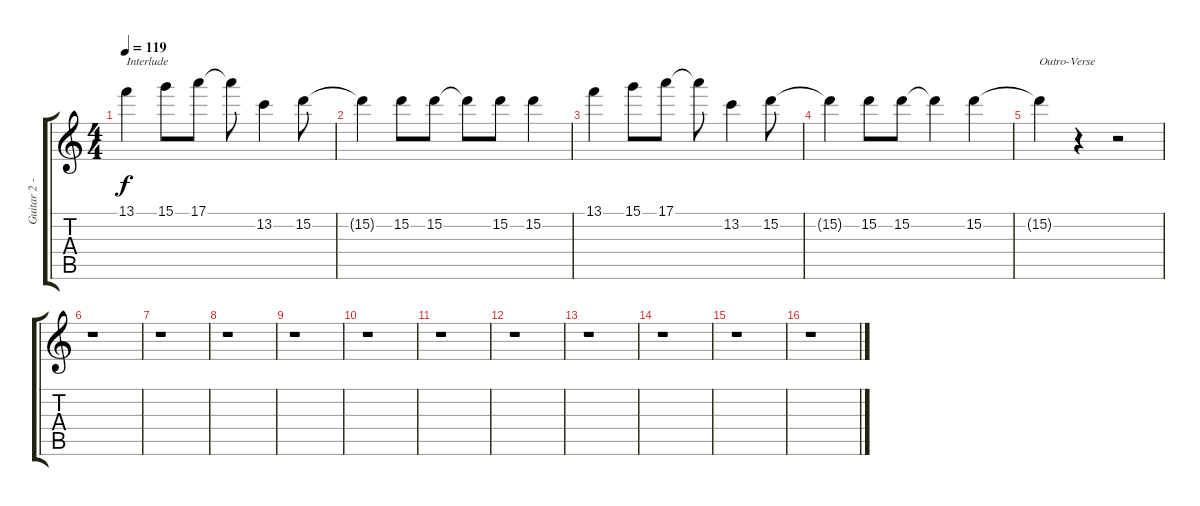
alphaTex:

\track ("Guitar 2 - Clean " "Guitar 2 -") {instrument electricguitarclean}
\staff {score tabs}
\tuning (E4 B3 G3 D3 A2 E2) {hide}
\ts (4 4)
\tempo 119
\clef g2
\ks c
13.1.4{txt "Interlude" dy f} 15.1.8 17.1.8 17.1{t}.8 13.2.4 15.2.8 |
15.2{t}.4 15.2.8 15.2.8 15.2{t}.8 15.2.8 15.2.4 |
13.1.4 15.1.8 17.1.8 17.1{t}.8 13.2.4 15.2.8 |
15.2{t}.4 15.2.8 15.2.8 15.2{t}.4 15.2.4 |
15.2{t}.4{txt "Outro-Verse"} r.4 r.2 |
r.1 |
r.1 |
r.1 |
r.1 |
r.1 |
r.1 |
r.1 |
r.1 |
r.1 |
r.1 |
r.1
